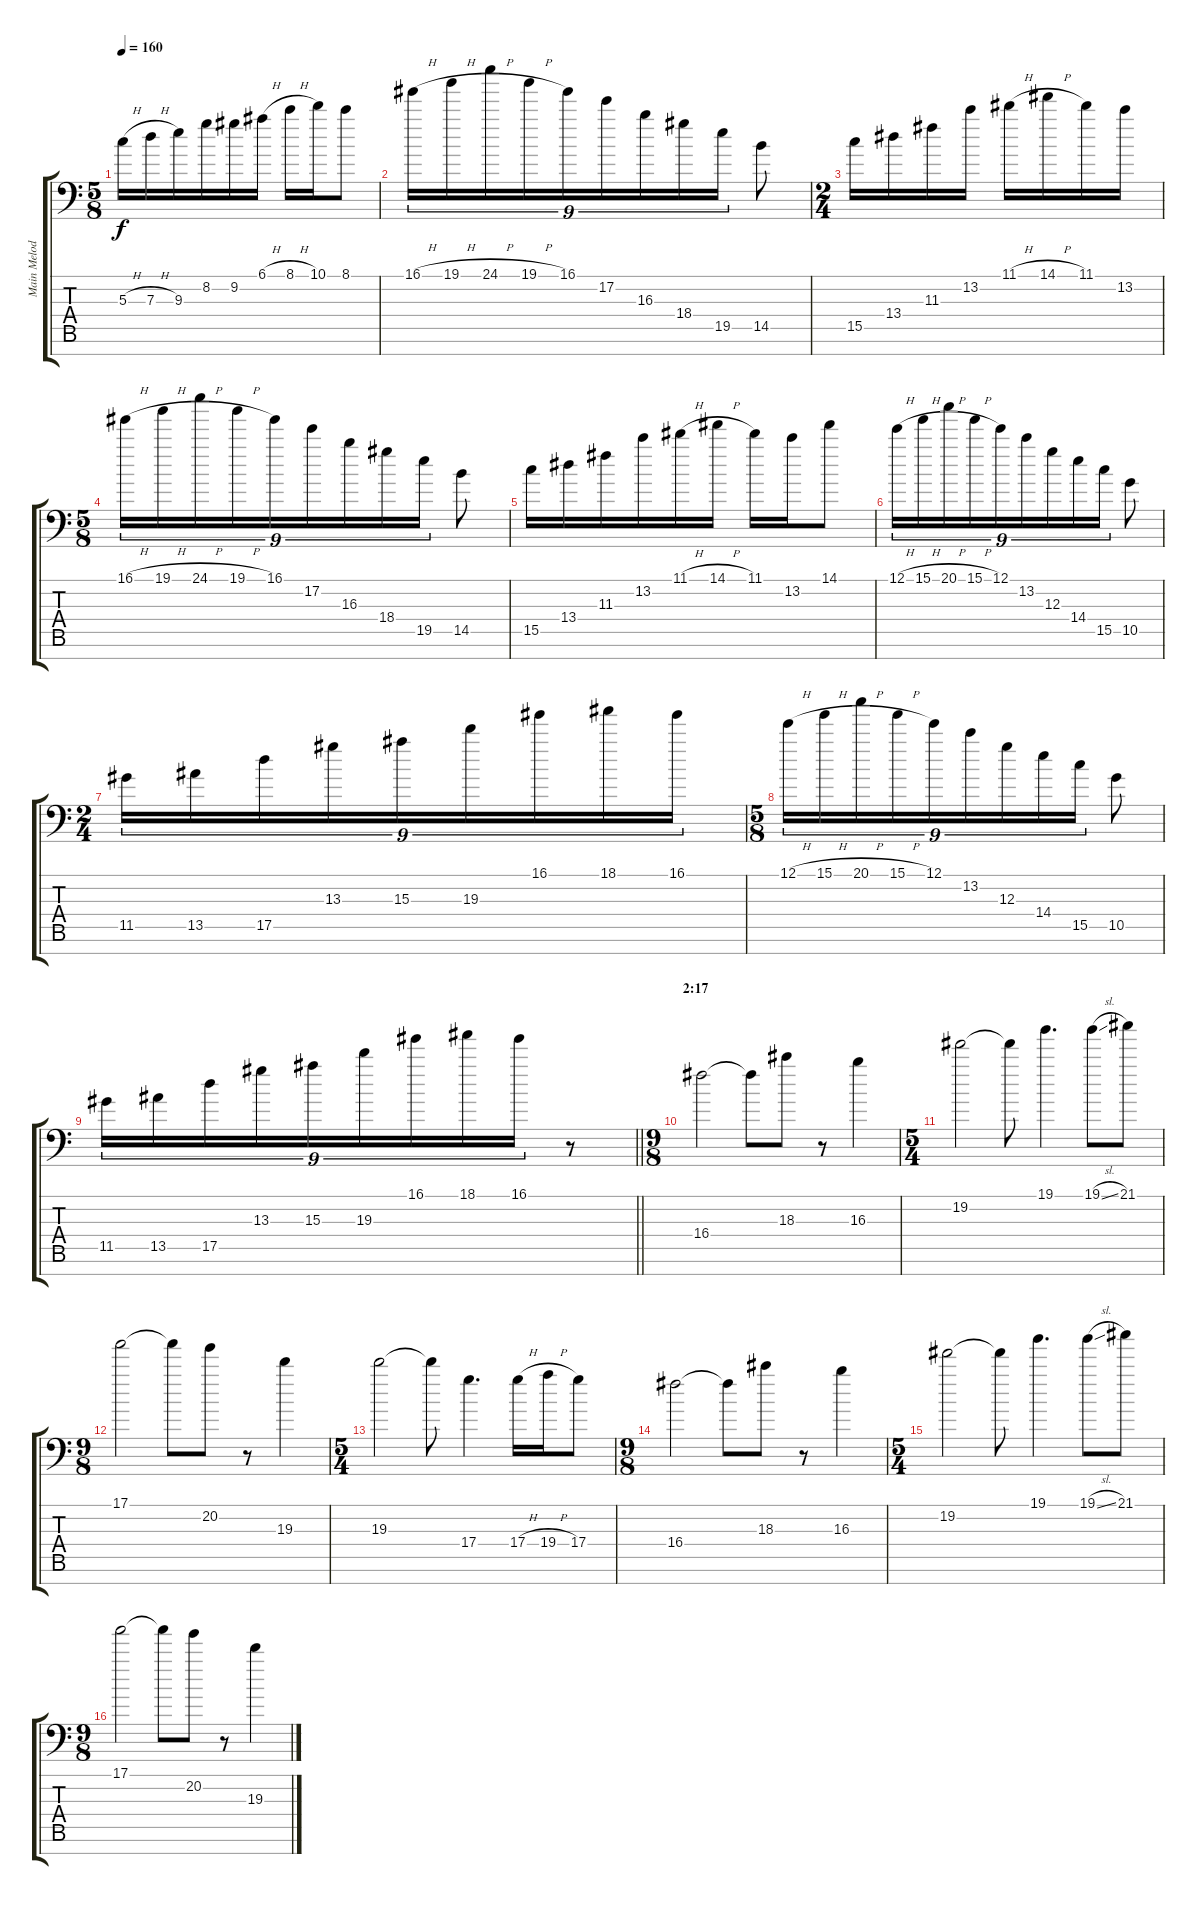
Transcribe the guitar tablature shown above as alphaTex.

\track ("Main Melodies And Leads R" "Main Melod") {mute instrument distortionguitar}
\staff {score tabs}
\tuning (E4 B3 G3 D3 A2 E2 A1) {hide}
\ts (5 8)
\tempo 160
\clef f4
\ks c
5.3{h}.16{dy f} 7.3{h}.16 9.3.16 8.2.16 9.2.16 6.1{h}.16 8.1{h}.16 10.1.16 8.1.8 |
16.1{h}.16{tu (9 8)} 19.1{h}.16{tu (9 8)} 24.1{h}.16{tu (9 8)} 19.1{h}.16{tu (9 8)} 16.1.16{tu (9 8)} 17.2.16{tu (9 8)} 16.3.16{tu (9 8)} 18.4.16{tu (9 8)} 19.5.16{tu (9 8)} 14.5.8 |
\ts (2 4)
15.5.16 13.4.16 11.3.16 13.2.16 11.1{h}.16 14.1{h}.16 11.1.16 13.2.16 |
\ts (5 8)
16.1{h}.16{tu (9 8)} 19.1{h}.16{tu (9 8)} 24.1{h}.16{tu (9 8)} 19.1{h}.16{tu (9 8)} 16.1.16{tu (9 8)} 17.2.16{tu (9 8)} 16.3.16{tu (9 8)} 18.4.16{tu (9 8)} 19.5.16{tu (9 8)} 14.5.8 |
15.5.16 13.4.16 11.3.16 13.2.16 11.1{h}.16 14.1{h}.16 11.1.16 13.2.16 14.1.8 |
12.1{h}.16{tu (9 8)} 15.1{h}.16{tu (9 8)} 20.1{h}.16{tu (9 8)} 15.1{h}.16{tu (9 8)} 12.1.16{tu (9 8)} 13.2.16{tu (9 8)} 12.3.16{tu (9 8)} 14.4.16{tu (9 8)} 15.5.16{tu (9 8)} 10.5.8 |
\ts (2 4)
11.5.16{tu (9 8)} 13.5.16{tu (9 8)} 17.5.16{tu (9 8)} 13.3.16{tu (9 8)} 15.3.16{tu (9 8)} 19.3.16{tu (9 8)} 16.1.16{tu (9 8)} 18.1.16{tu (9 8)} 16.1.16{tu (9 8)} |
\ts (5 8)
12.1{h}.16{tu (9 8)} 15.1{h}.16{tu (9 8)} 20.1{h}.16{tu (9 8)} 15.1{h}.16{tu (9 8)} 12.1.16{tu (9 8)} 13.2.16{tu (9 8)} 12.3.16{tu (9 8)} 14.4.16{tu (9 8)} 15.5.16{tu (9 8)} 10.5.8 |
\barLineRight lightlight
11.5.16{tu (9 8)} 13.5.16{tu (9 8)} 17.5.16{tu (9 8)} 13.3.16{tu (9 8)} 15.3.16{tu (9 8)} 19.3.16{tu (9 8)} 16.1.16{tu (9 8)} 18.1.16{tu (9 8)} 16.1.16{tu (9 8)} r.8 |
\ts (9 8)
\section ("" "2:17")
16.4.2 16.4{t}.8 18.3.8 r.8 16.3.4 |
\ts (5 4)
19.2.2 19.2{t}.8 19.1.4{d} 19.1{sl}.8 21.1.8 |
\ts (9 8)
17.1.2 17.1{t}.8 20.2.8 r.8 19.3.4 |
\ts (5 4)
19.3.2 19.3{t}.8 17.4.4{d} 17.4{h}.16 19.4{h}.16 17.4.8 |
\ts (9 8)
16.4.2 16.4{t}.8 18.3.8 r.8 16.3.4 |
\ts (5 4)
19.2.2 19.2{t}.8 19.1.4{d} 19.1{sl}.8 21.1.8 |
\ts (9 8)
17.1.2 17.1{t}.8 20.2.8 r.8 19.3.4
